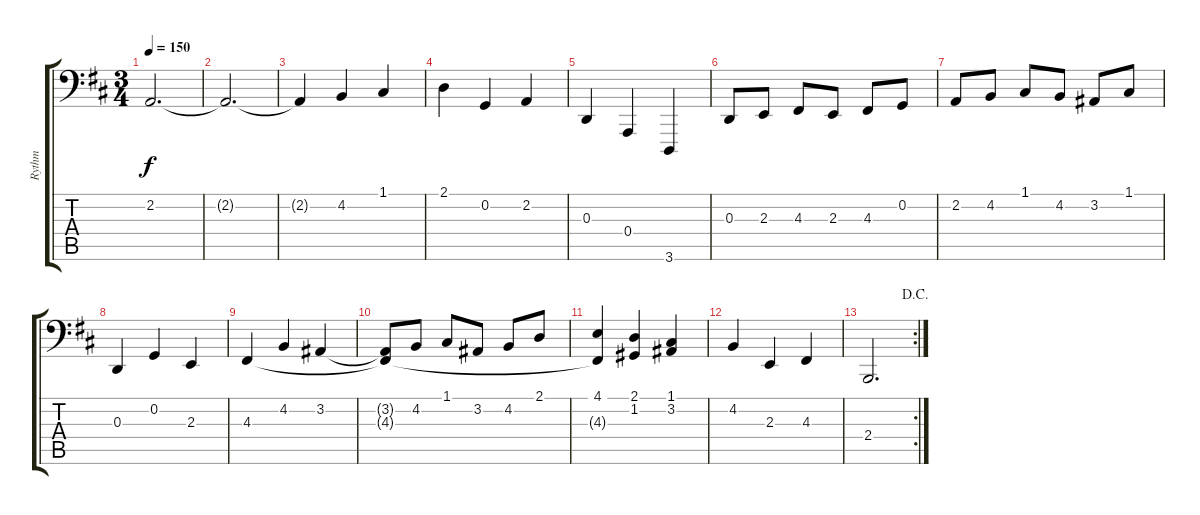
\track ("Rythm" "Rythm") {instrument harpsichord}
\staff {score tabs}
\tuning (C3 G2 D2 A1 E1 B0) {hide}
\ts (3 4)
\tempo 150
\clef f4
\ks d
2.2.2{d dy f} |
2.2{t}.2{d} |
2.2{t}.4 4.2.4 1.1.4 |
2.1.4 0.2.4 2.2.4 |
0.3.4 0.4.4 3.6.4 |
0.3.8 2.3.8 4.3.8 2.3.8 4.3.8 0.2.8 |
2.2.8 4.2.8 1.1.8 4.2.8 3.2.8 1.1.8 |
0.3.4 0.2.4 2.3.4 |
4.3.4 4.2.4 3.2.4 |
(3.2{t} 4.3{t}).8 4.2.8 1.1.8 3.2.8 4.2.8 2.1.8 |
(4.1 4.3{t}).4 (2.1 1.2).4 (1.1 3.2).4 |
4.2.4 2.3.4 4.3.4 |
\rc 2
\jump dacapo
2.4.2{d}
